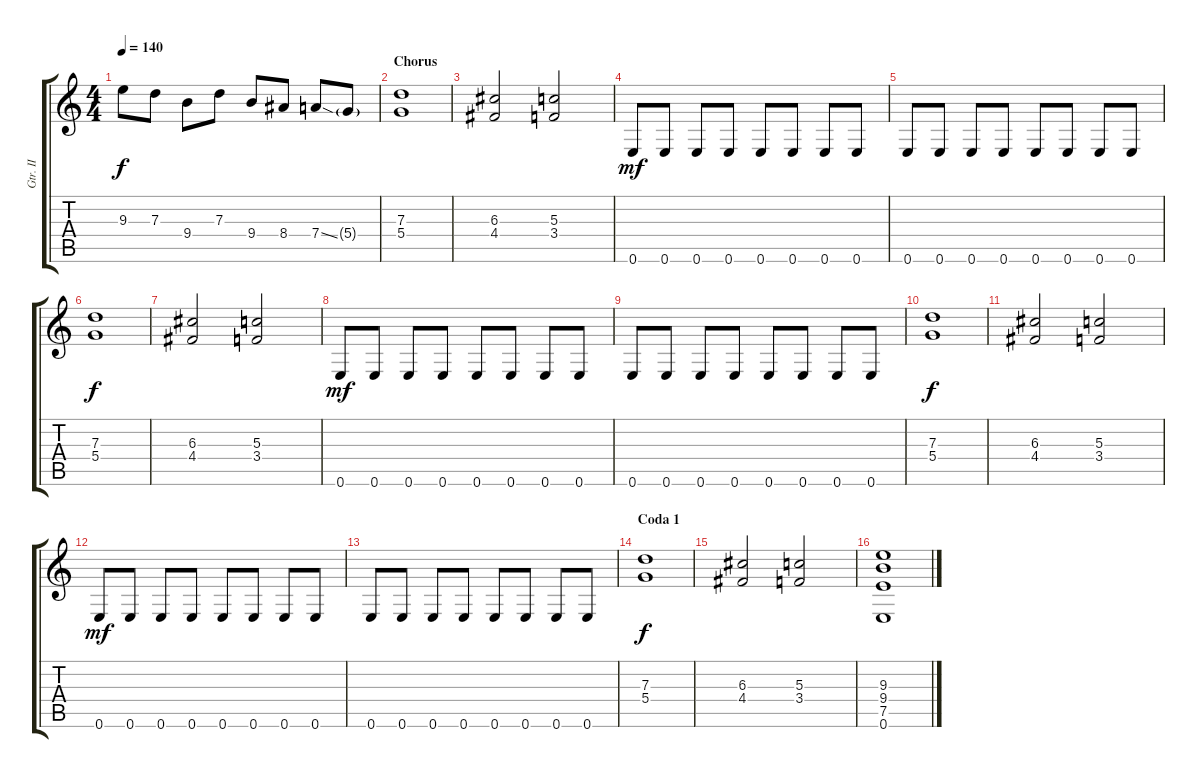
\track ("Gtr. II" "Gtr. II") {instrument overdrivenguitar}
\staff {score tabs}
\tuning (E4 B3 G3 D3 A2 E2) {hide}
\ts (4 4)
\tempo 140
\clef g2
\ks c
9.3.8{dy f} 7.3.8 9.4.8 7.3.8 9.4.8 8.4.8 7.4{ss}.8 5.4{g}.8 |
\section ("" "Chorus")
(7.3 5.4).1 |
(6.3 4.4).2 (5.3 3.4).2 |
0.6.8{dy mf} 0.6.8 0.6.8 0.6.8 0.6.8 0.6.8 0.6.8 0.6.8 |
0.6.8 0.6.8 0.6.8 0.6.8 0.6.8 0.6.8 0.6.8 0.6.8 |
(7.3 5.4).1{dy f} |
(6.3 4.4).2 (5.3 3.4).2 |
0.6.8{dy mf} 0.6.8 0.6.8 0.6.8 0.6.8 0.6.8 0.6.8 0.6.8 |
0.6.8 0.6.8 0.6.8 0.6.8 0.6.8 0.6.8 0.6.8 0.6.8 |
(7.3 5.4).1{dy f} |
(6.3 4.4).2 (5.3 3.4).2 |
0.6.8{dy mf} 0.6.8 0.6.8 0.6.8 0.6.8 0.6.8 0.6.8 0.6.8 |
0.6.8 0.6.8 0.6.8 0.6.8 0.6.8 0.6.8 0.6.8 0.6.8 |
\section ("" "Coda 1")
(7.3 5.4).1{dy f} |
(6.3 4.4).2 (5.3 3.4).2 |
(9.3 9.4 7.5 0.6).1
